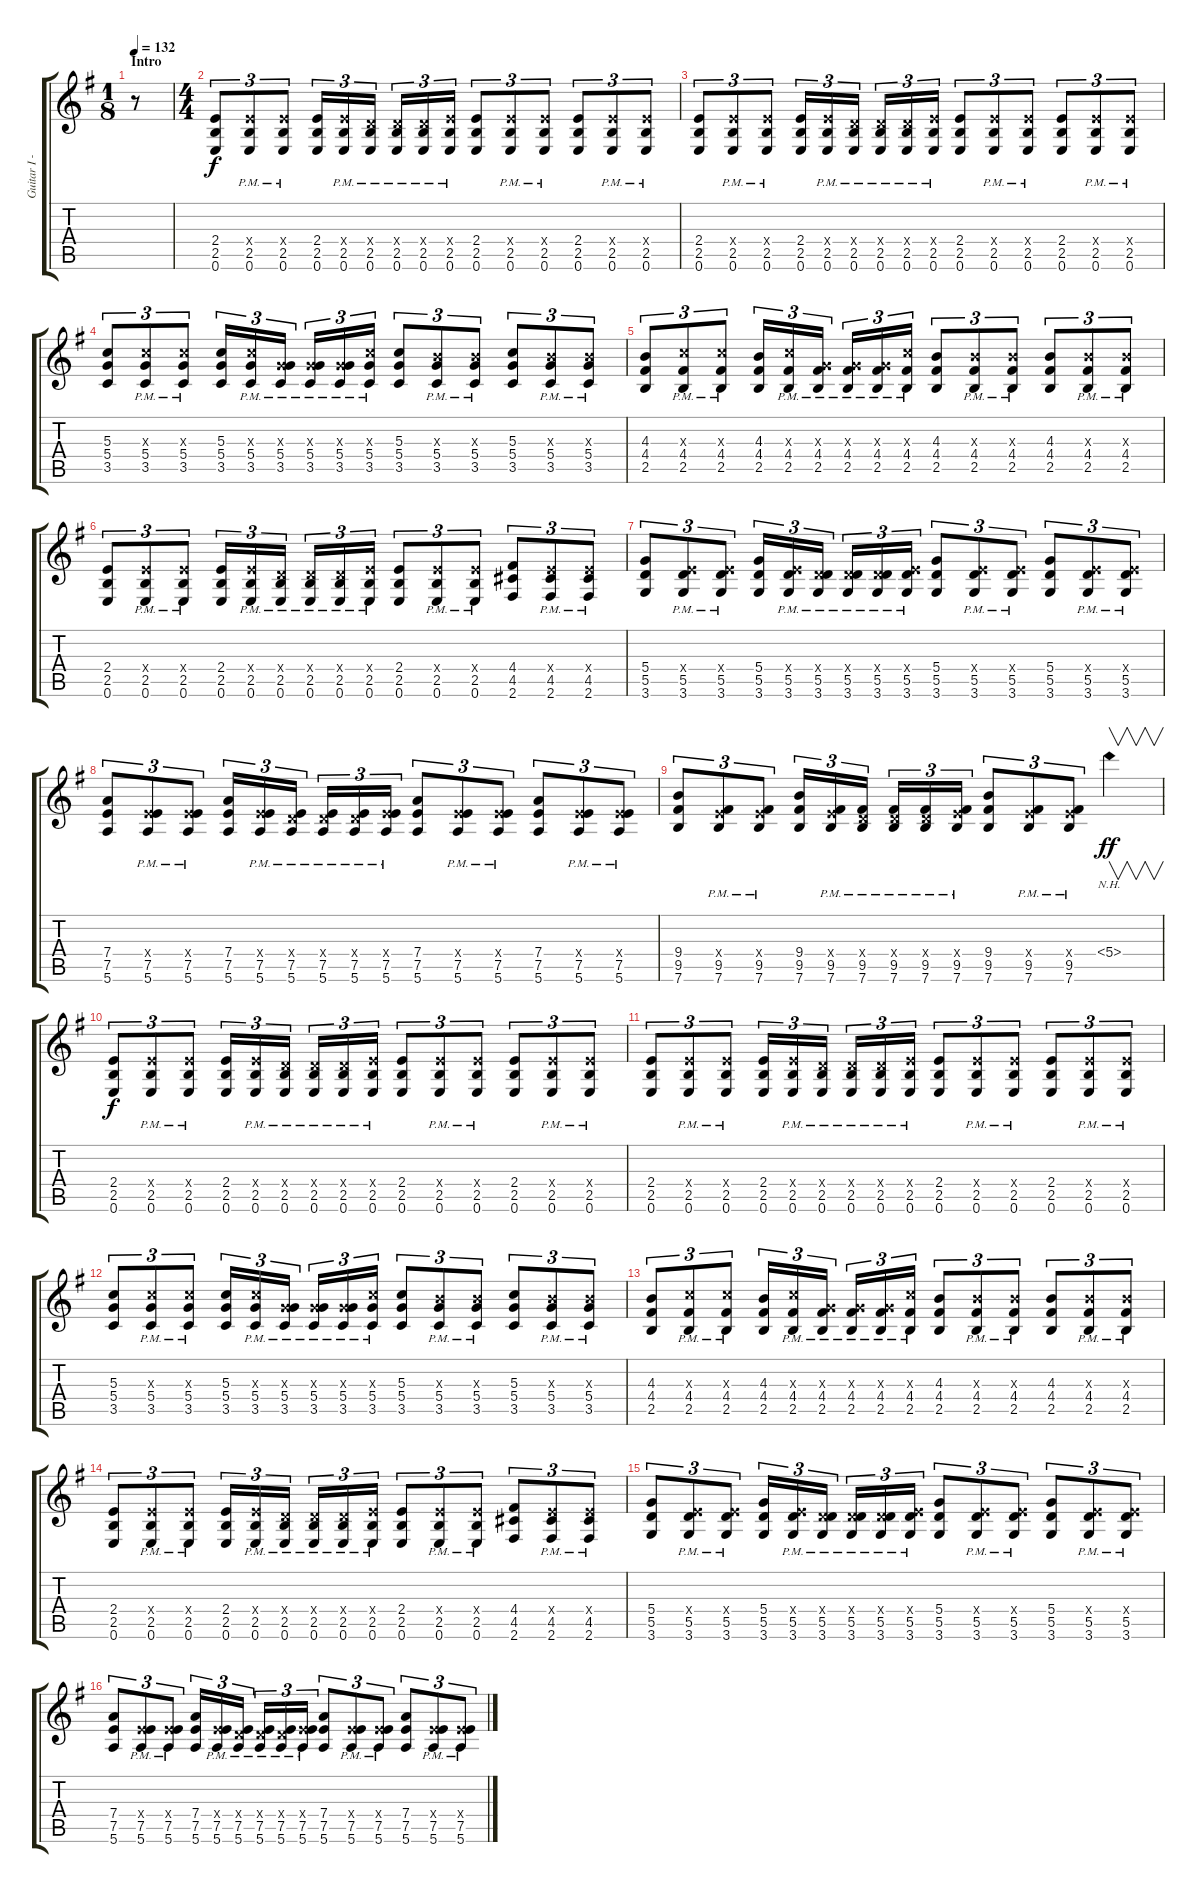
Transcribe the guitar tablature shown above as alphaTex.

\track ("Guitar I - Mark Jansen" "Guitar I -") {instrument distortionguitar}
\staff {score tabs}
\tuning (E4 B3 G3 D3 A2 E2) {hide}
\ts (1 8)
\section ("" "Intro")
\tempo 132
\clef g2
\ks g
r.8{dy f instrument distortionguitar} |
\ts (4 4)
(2.4 2.5 0.6).8{tu (3 2)} (2.4{x} 2.5{pm} 0.6{pm}).8{tu (3 2)} (2.4{x} 2.5{pm} 0.6{pm}).8{tu (3 2)} (2.4 2.5 0.6).16{tu (3 2)} (2.4{x} 2.5{pm} 0.6{pm}).16{tu (3 2)} (0.4{x} 2.5{pm} 0.6{pm}).16{tu (3 2)} (0.4{x} 2.5{pm} 0.6{pm}).16{tu (3 2)} (0.4{x} 2.5{pm} 0.6{pm}).16{tu (3 2)} (2.4{x} 2.5{pm} 0.6{pm}).16{tu (3 2)} (2.4 2.5 0.6).8{tu (3 2)} (2.4{x} 2.5{pm} 0.6{pm}).8{tu (3 2)} (2.4{x} 2.5{pm} 0.6{pm}).8{tu (3 2)} (2.4 2.5 0.6).8{tu (3 2)} (2.4{x} 2.5{pm} 0.6{pm}).8{tu (3 2)} (2.4{x} 2.5{pm} 0.6{pm}).8{tu (3 2)} |
(2.4 2.5 0.6).8{tu (3 2)} (2.4{x} 2.5{pm} 0.6{pm}).8{tu (3 2)} (2.4{x} 2.5{pm} 0.6{pm}).8{tu (3 2)} (2.4 2.5 0.6).16{tu (3 2)} (2.4{x} 2.5{pm} 0.6{pm}).16{tu (3 2)} (0.4{x} 2.5{pm} 0.6{pm}).16{tu (3 2)} (0.4{x} 2.5{pm} 0.6{pm}).16{tu (3 2)} (0.4{x} 2.5{pm} 0.6{pm}).16{tu (3 2)} (2.4{x} 2.5{pm} 0.6{pm}).16{tu (3 2)} (2.4 2.5 0.6).8{tu (3 2)} (2.4{x} 2.5{pm} 0.6{pm}).8{tu (3 2)} (2.4{x} 2.5{pm} 0.6{pm}).8{tu (3 2)} (2.4 2.5 0.6).8{tu (3 2)} (2.4{x} 2.5{pm} 0.6{pm}).8{tu (3 2)} (2.4{x} 2.5{pm} 0.6{pm}).8{tu (3 2)} |
(5.3 5.4 3.5).8{tu (3 2)} (5.3{x} 5.4{pm} 3.5{pm}).8{tu (3 2)} (5.3{x} 5.4{pm} 3.5{pm}).8{tu (3 2)} (5.3 5.4 3.5).16{tu (3 2)} (5.3{x} 5.4{pm} 3.5{pm}).16{tu (3 2)} (0.3{x} 5.4{pm} 3.5{pm}).16{tu (3 2)} (0.3{x} 5.4{pm} 3.5{pm}).16{tu (3 2)} (0.3{x} 5.4{pm} 3.5{pm}).16{tu (3 2)} (5.3{x} 5.4{pm} 3.5{pm}).16{tu (3 2)} (5.3 5.4 3.5).8{tu (3 2)} (4.3{x} 5.4{pm} 3.5{pm}).8{tu (3 2)} (4.3{x} 5.4{pm} 3.5{pm}).8{tu (3 2)} (5.3 5.4 3.5).8{tu (3 2)} (4.3{x} 5.4{pm} 3.5{pm}).8{tu (3 2)} (4.3{x} 5.4{pm} 3.5{pm}).8{tu (3 2)} |
(4.3 4.4 2.5).8{tu (3 2)} (5.3{x} 4.4{pm} 2.5{pm}).8{tu (3 2)} (5.3{x} 4.4{pm} 2.5{pm}).8{tu (3 2)} (4.3 4.4 2.5).16{tu (3 2)} (5.3{x} 4.4{pm} 2.5{pm}).16{tu (3 2)} (0.3{x} 4.4{pm} 2.5{pm}).16{tu (3 2)} (0.3{x} 4.4{pm} 2.5{pm}).16{tu (3 2)} (0.3{x} 4.4{pm} 2.5{pm}).16{tu (3 2)} (5.3{x} 4.4{pm} 2.5{pm}).16{tu (3 2)} (4.3 4.4 2.5).8{tu (3 2)} (4.3{x} 4.4{pm} 2.5{pm}).8{tu (3 2)} (4.3{x} 4.4{pm} 2.5{pm}).8{tu (3 2)} (4.3 4.4 2.5).8{tu (3 2)} (4.3{x} 4.4{pm} 2.5{pm}).8{tu (3 2)} (4.3{x} 4.4{pm} 2.5{pm}).8{tu (3 2)} |
(2.4 2.5 0.6).8{tu (3 2)} (2.4{x} 2.5{pm} 0.6{pm}).8{tu (3 2)} (2.4{x} 2.5{pm} 0.6{pm}).8{tu (3 2)} (2.4 2.5 0.6).16{tu (3 2)} (2.4{x} 2.5{pm} 0.6{pm}).16{tu (3 2)} (0.4{x} 2.5{pm} 0.6{pm}).16{tu (3 2)} (0.4{x} 2.5{pm} 0.6{pm}).16{tu (3 2)} (0.4{x} 2.5{pm} 0.6{pm}).16{tu (3 2)} (2.4{x} 2.5{pm} 0.6{pm}).16{tu (3 2)} (2.4 2.5 0.6).8{tu (3 2)} (2.4{x} 2.5{pm} 0.6{pm}).8{tu (3 2)} (2.4{x} 2.5{pm} 0.6{pm}).8{tu (3 2)} (4.4 4.5 2.6).8{tu (3 2)} (2.4{x} 4.5{pm} 2.6{pm}).8{tu (3 2)} (2.4{x} 4.5{pm} 2.6{pm}).8{tu (3 2)} |
(5.4 5.5 3.6).8{tu (3 2)} (2.4{x} 5.5{pm} 3.6{pm}).8{tu (3 2)} (2.4{x} 5.5{pm} 3.6{pm}).8{tu (3 2)} (5.4 5.5 3.6).16{tu (3 2)} (2.4{x} 5.5{pm} 3.6{pm}).16{tu (3 2)} (0.4{x} 5.5{pm} 3.6{pm}).16{tu (3 2)} (0.4{x} 5.5{pm} 3.6{pm}).16{tu (3 2)} (0.4{x} 5.5{pm} 3.6{pm}).16{tu (3 2)} (2.4{x} 5.5{pm} 3.6{pm}).16{tu (3 2)} (5.4 5.5 3.6).8{tu (3 2)} (2.4{x} 5.5{pm} 3.6{pm}).8{tu (3 2)} (2.4{x} 5.5{pm} 3.6{pm}).8{tu (3 2)} (5.4 5.5 3.6).8{tu (3 2)} (2.4{x} 5.5{pm} 3.6{pm}).8{tu (3 2)} (2.4{x} 5.5{pm} 3.6{pm}).8{tu (3 2)} |
(7.4 7.5 5.6).8{tu (3 2)} (2.4{x} 7.5{pm} 5.6{pm}).8{tu (3 2)} (2.4{x} 7.5{pm} 5.6{pm}).8{tu (3 2)} (7.4 7.5 5.6).16{tu (3 2)} (2.4{x} 7.5{pm} 5.6{pm}).16{tu (3 2)} (0.4{x} 7.5{pm} 5.6{pm}).16{tu (3 2)} (0.4{x} 7.5{pm} 5.6{pm}).16{tu (3 2)} (0.4{x} 7.5{pm} 5.6{pm}).16{tu (3 2)} (2.4{x} 7.5{pm} 5.6{pm}).16{tu (3 2)} (7.4 7.5 5.6).8{tu (3 2)} (2.4{x} 7.5{pm} 5.6{pm}).8{tu (3 2)} (2.4{x} 7.5{pm} 5.6{pm}).8{tu (3 2)} (7.4 7.5 5.6).8{tu (3 2)} (2.4{x} 7.5{pm} 5.6{pm}).8{tu (3 2)} (2.4{x} 7.5{pm} 5.6{pm}).8{tu (3 2)} |
(9.4 9.5 7.6).8{tu (3 2)} (2.4{x} 9.5{pm} 7.6{pm}).8{tu (3 2)} (2.4{x} 9.5{pm} 7.6{pm}).8{tu (3 2)} (9.4 9.5 7.6).16{tu (3 2)} (2.4{x} 9.5{pm} 7.6{pm}).16{tu (3 2)} (0.4{x} 9.5{pm} 7.6{pm}).16{tu (3 2)} (0.4{x} 9.5{pm} 7.6{pm}).16{tu (3 2)} (0.4{x} 9.5{pm} 7.6{pm}).16{tu (3 2)} (2.4{x} 9.5{pm} 7.6{pm}).16{tu (3 2)} (9.4 9.5 7.6).8{tu (3 2)} (2.4{x} 9.5{pm} 7.6{pm}).8{tu (3 2)} (2.4{x} 9.5{pm} 7.6{pm}).8{tu (3 2)} 5.4{nh}.4{v dy ff} |
(2.4 2.5 0.6).8{tu (3 2) dy f} (2.4{x} 2.5{pm} 0.6{pm}).8{tu (3 2)} (2.4{x} 2.5{pm} 0.6{pm}).8{tu (3 2)} (2.4 2.5 0.6).16{tu (3 2)} (2.4{x} 2.5{pm} 0.6{pm}).16{tu (3 2)} (0.4{x} 2.5{pm} 0.6{pm}).16{tu (3 2)} (0.4{x} 2.5{pm} 0.6{pm}).16{tu (3 2)} (0.4{x} 2.5{pm} 0.6{pm}).16{tu (3 2)} (2.4{x} 2.5{pm} 0.6{pm}).16{tu (3 2)} (2.4 2.5 0.6).8{tu (3 2)} (2.4{x} 2.5{pm} 0.6{pm}).8{tu (3 2)} (2.4{x} 2.5{pm} 0.6{pm}).8{tu (3 2)} (2.4 2.5 0.6).8{tu (3 2)} (2.4{x} 2.5{pm} 0.6{pm}).8{tu (3 2)} (2.4{x} 2.5{pm} 0.6{pm}).8{tu (3 2)} |
(2.4 2.5 0.6).8{tu (3 2)} (2.4{x} 2.5{pm} 0.6{pm}).8{tu (3 2)} (2.4{x} 2.5{pm} 0.6{pm}).8{tu (3 2)} (2.4 2.5 0.6).16{tu (3 2)} (2.4{x} 2.5{pm} 0.6{pm}).16{tu (3 2)} (0.4{x} 2.5{pm} 0.6{pm}).16{tu (3 2)} (0.4{x} 2.5{pm} 0.6{pm}).16{tu (3 2)} (0.4{x} 2.5{pm} 0.6{pm}).16{tu (3 2)} (2.4{x} 2.5{pm} 0.6{pm}).16{tu (3 2)} (2.4 2.5 0.6).8{tu (3 2)} (2.4{x} 2.5{pm} 0.6{pm}).8{tu (3 2)} (2.4{x} 2.5{pm} 0.6{pm}).8{tu (3 2)} (2.4 2.5 0.6).8{tu (3 2)} (2.4{x} 2.5{pm} 0.6{pm}).8{tu (3 2)} (2.4{x} 2.5{pm} 0.6{pm}).8{tu (3 2)} |
(5.3 5.4 3.5).8{tu (3 2)} (5.3{x} 5.4{pm} 3.5{pm}).8{tu (3 2)} (5.3{x} 5.4{pm} 3.5{pm}).8{tu (3 2)} (5.3 5.4 3.5).16{tu (3 2)} (5.3{x} 5.4{pm} 3.5{pm}).16{tu (3 2)} (0.3{x} 5.4{pm} 3.5{pm}).16{tu (3 2)} (0.3{x} 5.4{pm} 3.5{pm}).16{tu (3 2)} (0.3{x} 5.4{pm} 3.5{pm}).16{tu (3 2)} (5.3{x} 5.4{pm} 3.5{pm}).16{tu (3 2)} (5.3 5.4 3.5).8{tu (3 2)} (4.3{x} 5.4{pm} 3.5{pm}).8{tu (3 2)} (4.3{x} 5.4{pm} 3.5{pm}).8{tu (3 2)} (5.3 5.4 3.5).8{tu (3 2)} (4.3{x} 5.4{pm} 3.5{pm}).8{tu (3 2)} (4.3{x} 5.4{pm} 3.5{pm}).8{tu (3 2)} |
(4.3 4.4 2.5).8{tu (3 2)} (5.3{x} 4.4{pm} 2.5{pm}).8{tu (3 2)} (5.3{x} 4.4{pm} 2.5{pm}).8{tu (3 2)} (4.3 4.4 2.5).16{tu (3 2)} (5.3{x} 4.4{pm} 2.5{pm}).16{tu (3 2)} (0.3{x} 4.4{pm} 2.5{pm}).16{tu (3 2)} (0.3{x} 4.4{pm} 2.5{pm}).16{tu (3 2)} (0.3{x} 4.4{pm} 2.5{pm}).16{tu (3 2)} (5.3{x} 4.4{pm} 2.5{pm}).16{tu (3 2)} (4.3 4.4 2.5).8{tu (3 2)} (4.3{x} 4.4{pm} 2.5{pm}).8{tu (3 2)} (4.3{x} 4.4{pm} 2.5{pm}).8{tu (3 2)} (4.3 4.4 2.5).8{tu (3 2)} (4.3{x} 4.4{pm} 2.5{pm}).8{tu (3 2)} (4.3{x} 4.4{pm} 2.5{pm}).8{tu (3 2)} |
(2.4 2.5 0.6).8{tu (3 2)} (2.4{x} 2.5{pm} 0.6{pm}).8{tu (3 2)} (2.4{x} 2.5{pm} 0.6{pm}).8{tu (3 2)} (2.4 2.5 0.6).16{tu (3 2)} (2.4{x} 2.5{pm} 0.6{pm}).16{tu (3 2)} (0.4{x} 2.5{pm} 0.6{pm}).16{tu (3 2)} (0.4{x} 2.5{pm} 0.6{pm}).16{tu (3 2)} (0.4{x} 2.5{pm} 0.6{pm}).16{tu (3 2)} (2.4{x} 2.5{pm} 0.6{pm}).16{tu (3 2)} (2.4 2.5 0.6).8{tu (3 2)} (2.4{x} 2.5{pm} 0.6{pm}).8{tu (3 2)} (2.4{x} 2.5{pm} 0.6{pm}).8{tu (3 2)} (4.4 4.5 2.6).8{tu (3 2)} (2.4{x} 4.5{pm} 2.6{pm}).8{tu (3 2)} (2.4{x} 4.5{pm} 2.6{pm}).8{tu (3 2)} |
(5.4 5.5 3.6).8{tu (3 2)} (2.4{x} 5.5{pm} 3.6{pm}).8{tu (3 2)} (2.4{x} 5.5{pm} 3.6{pm}).8{tu (3 2)} (5.4 5.5 3.6).16{tu (3 2)} (2.4{x} 5.5{pm} 3.6{pm}).16{tu (3 2)} (0.4{x} 5.5{pm} 3.6{pm}).16{tu (3 2)} (0.4{x} 5.5{pm} 3.6{pm}).16{tu (3 2)} (0.4{x} 5.5{pm} 3.6{pm}).16{tu (3 2)} (2.4{x} 5.5{pm} 3.6{pm}).16{tu (3 2)} (5.4 5.5 3.6).8{tu (3 2)} (2.4{x} 5.5{pm} 3.6{pm}).8{tu (3 2)} (2.4{x} 5.5{pm} 3.6{pm}).8{tu (3 2)} (5.4 5.5 3.6).8{tu (3 2)} (2.4{x} 5.5{pm} 3.6{pm}).8{tu (3 2)} (2.4{x} 5.5{pm} 3.6{pm}).8{tu (3 2)} |
(7.4 7.5 5.6).8{tu (3 2)} (2.4{x} 7.5{pm} 5.6{pm}).8{tu (3 2)} (2.4{x} 7.5{pm} 5.6{pm}).8{tu (3 2)} (7.4 7.5 5.6).16{tu (3 2)} (2.4{x} 7.5{pm} 5.6{pm}).16{tu (3 2)} (0.4{x} 7.5{pm} 5.6{pm}).16{tu (3 2)} (0.4{x} 7.5{pm} 5.6{pm}).16{tu (3 2)} (0.4{x} 7.5{pm} 5.6{pm}).16{tu (3 2)} (2.4{x} 7.5{pm} 5.6{pm}).16{tu (3 2)} (7.4 7.5 5.6).8{tu (3 2)} (2.4{x} 7.5{pm} 5.6{pm}).8{tu (3 2)} (2.4{x} 7.5{pm} 5.6{pm}).8{tu (3 2)} (7.4 7.5 5.6).8{tu (3 2)} (2.4{x} 7.5{pm} 5.6{pm}).8{tu (3 2)} (2.4{x} 7.5{pm} 5.6{pm}).8{tu (3 2)}
